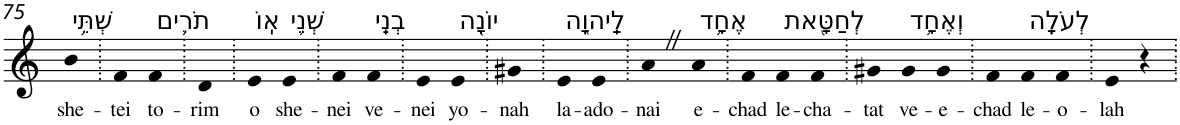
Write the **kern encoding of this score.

**kern	**text
*part1	*part1
*staff1	*staff1
*I"Piano	*
*I'Pno	*
!!LO:PB:g=z
*clefG2	*
*k[]	*
=75	=75
!LO:TX:a:t=שְׁתֵּ֥י	!
!	!LO:LY:b
4b	she-
=76.	=76.
!	!LO:LY:b
4f	-tei
!LO:TX:a:t=תֹרִ֛ים	!
!	!LO:LY:b
4f	to-
=77.	=77.
!	!LO:LY:b
4d	-rim
=78.	=78.
!LO:TX:a:t=אֽוֹ	!
!	!LO:LY:b
4e	o
!LO:TX:a:t=שְׁנֵ֥י	!
!	!LO:LY:b
4e	she-
=79.	=79.
!	!LO:LY:b
4f	-nei
!LO:TX:a:t=בְנֵֽי	!
!	!LO:LY:b
4f	ve-
=80.	=80.
!	!LO:LY:b
4e	-nei
!LO:TX:a:t=יוֹנָ֖ה	!
!	!LO:LY:b
4e	yo-
=81.	=81.
!	!LO:LY:b
4g#X	-nah
=82.	=82.
!LO:TX:a:t=לַֽיהוָ֑ה	!
!	!LO:LY:b
4e	la-
!	!LO:LY:b
4e	-ado-
=83.	=83.
!	!LO:LY:b
4aZ	-nai
!LO:TX:a:t=אֶחָ֥ד	!
!	!LO:LY:b
4a	e-
=84.	=84.
!	!LO:LY:b
4f	-chad
!LO:TX:a:t=לְחַטָּ֖את	!
!	!LO:LY:b
4f	le-
!	!LO:LY:b
4f	-cha-
=85.	=85.
!	!LO:LY:b
4g#X	-tat
!LO:TX:a:t=וְאֶחָ֥ד	!
!	!LO:LY:b
4g#	ve-
!	!LO:LY:b
4g#	-e-
=86.	=86.
!	!LO:LY:b
4f	-chad
!LO:TX:a:t=לְעֹלָֽה	!
!	!LO:LY:b
4f	le-
!	!LO:LY:b
4f	-o-
=87.	=87.
!	!LO:LY:b
4e	-lah
4r	.
=.	=.
*-	*-
